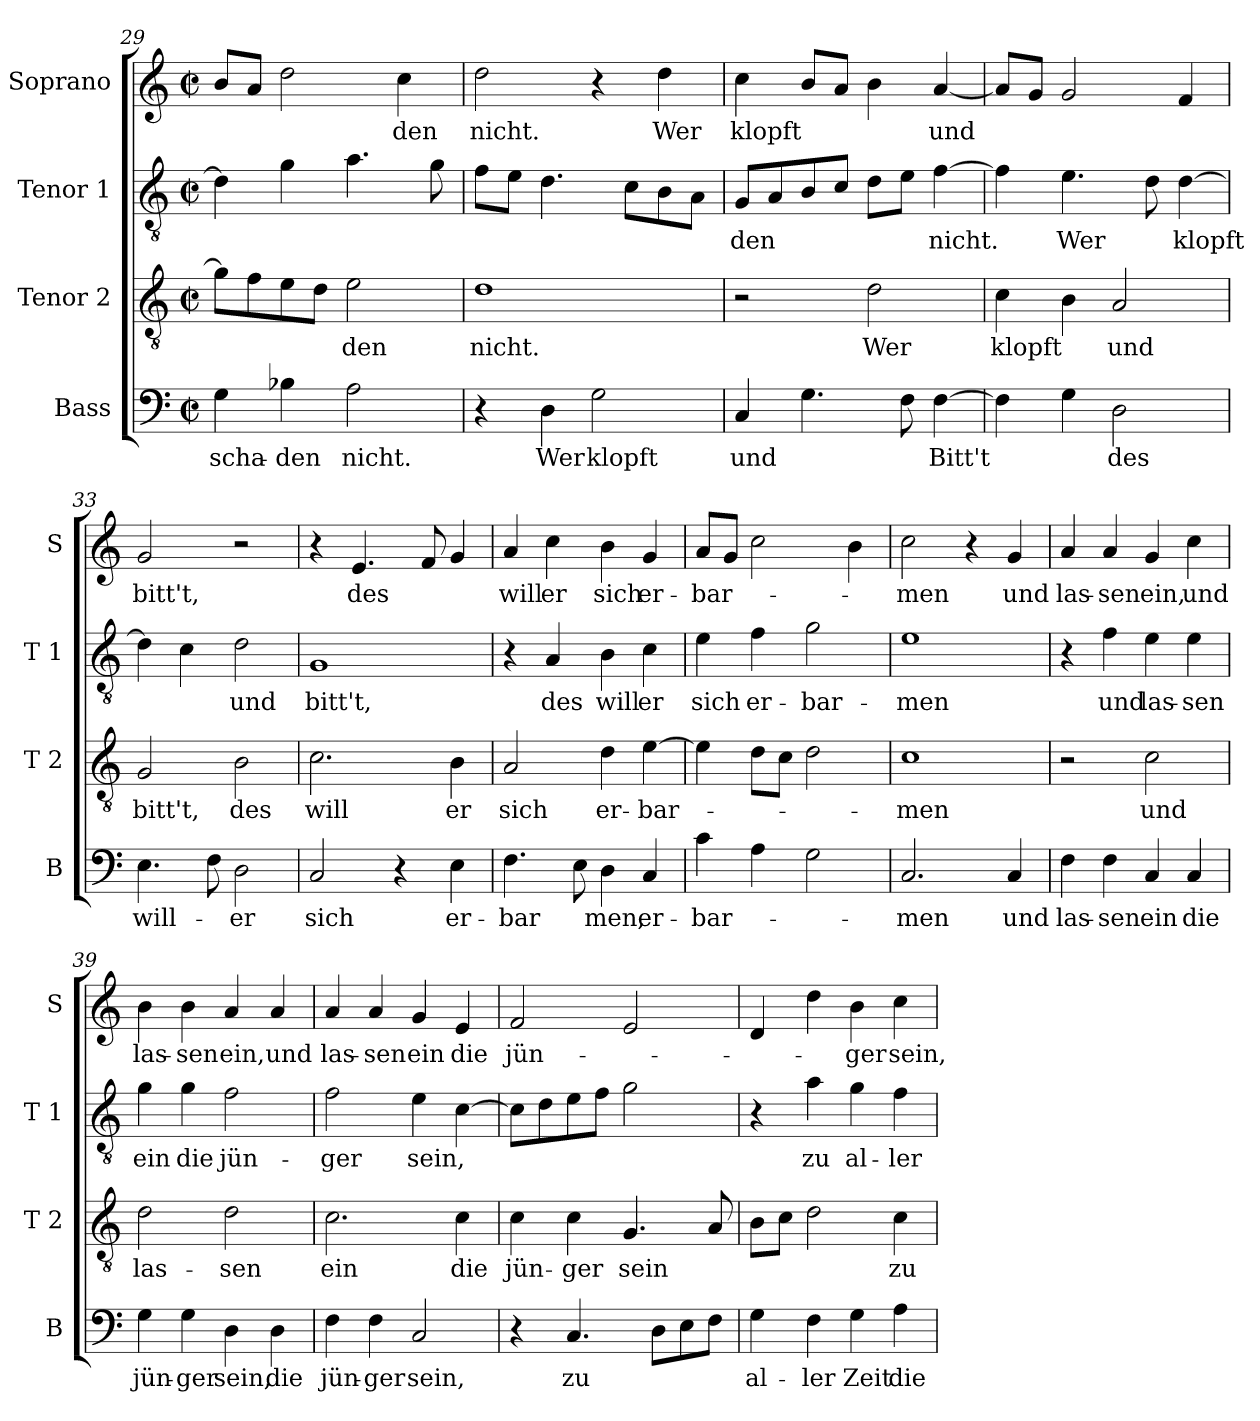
**kern	**text	**kern	**text	**kern	**text	**kern	**text
*part4	*part4	*part3	*part3	*part2	*part2	*part1	*part1
*staff4	*staff4	*staff3	*staff3	*staff2	*staff2	*staff1	*staff1
*I"Bass	*	*I"Tenor 2	*	*I"Tenor 1	*	*I"Soprano	*
*I'B	*	*I'T 2	*	*I'T 1	*	*I'S	*
!!LO:LB:g=z
*clefF4	*	*clefGv2	*	*clefGv2	*	*clefG2	*
*k[]	*	*k[]	*	*k[]	*	*k[]	*
*C:	*	*C:	*	*C:	*	*C:	*
*M2/2	*	*M2/2	*	*M2/2	*	*M2/2	*
*met(c|)	*	*met(c|)	*	*met(c|)	*	*met(c|)	*
=29	=29	=29	=29	=29	=29	=29	=29
!	!LO:LY:b	!	!	!	!	!	!
4G\	scha-	8g\L]	.	4d\]	.	8b/L	.
.	.	8f\	.	.	.	8a/J	.
!	!LO:LY:b	!	!	!	!	!	!
4B-X\	-den	8e\	.	4g\	.	2dd\	.
.	.	8d\J	.	.	.	.	.
!	!LO:LY:b	!	!LO:LY:b	!	!	!	!
2A\	nicht.	2e\	-den	4.a\	.	.	.
!	!	!	!	!	!	!	!LO:LY:b
.	.	.	.	.	.	4cc\	-den
.	.	.	.	8g\	.	.	.
=30	=30	=30	=30	=30	=30	=30	=30
!	!	!	!LO:LY:b	!	!	!	!LO:LY:b
4r	.	1d	nicht.	8f\L	.	2dd\	nicht.
.	.	.	.	8e\J	.	.	.
!	!LO:LY:b	!	!	!	!	!	!
4D\	Wer	.	.	4.d\	.	.	.
!	!LO:LY:b	!	!	!	!	!	!
2G\	klopft	.	.	.	.	4r	.
.	.	.	.	8c\L	.	.	.
!	!	!	!	!	!	!	!LO:LY:b
.	.	.	.	8B\	.	4dd\	Wer
.	.	.	.	8A\J	.	.	.
=31	=31	=31	=31	=31	=31	=31	=31
!	!LO:LY:b	!	!	!	!LO:LY:b	!	!LO:LY:b
4C/	und	2r	.	8G/L	-den	4cc\	klopft
.	.	.	.	8A/	.	.	.
4.G\	.	.	.	8B/	.	8b/L	.
.	.	.	.	8c/J	.	8a/J	.
!	!	!	!LO:LY:b	!	!	!	!
.	.	2d\	Wer	8d\L	.	4b\	.
8F\	.	.	.	8e\J	.	.	.
!	!LO:LY:b	!	!	!	!LO:LY:b	!	!LO:LY:b
[4F\	Bitt't	.	.	[4f\	nicht.	[4a/	und
=32	=32	=32	=32	=32	=32	=32	=32
!	!	!	!LO:LY:b	!	!	!	!
4F\]	.	4c\	klopft	4f\]	.	8a/L]	.
.	.	.	.	.	.	8g/J	.
!	!	!	!	!	!LO:LY:b	!	!
4G\	.	4B\	.	4.e\	Wer	2g/	.
!	!LO:LY:b	!	!LO:LY:b	!	!	!	!
2D\	des	2A/	und	.	.	.	.
.	.	.	.	8d\	.	.	.
!	!	!	!	!	!LO:LY:b	!	!
.	.	.	.	[4d\	klopft	4f/	.
=33	=33	=33	=33	=33	=33	=33	=33
!	!LO:LY:b	!	!LO:LY:b	!	!	!	!LO:LY:b
4.E\	will-	2G/	bitt't,	4d\]	.	2g/	bitt't,
.	.	.	.	4c\	.	.	.
8F\	.	.	.	.	.	.	.
!	!LO:LY:b	!	!LO:LY:b	!	!LO:LY:b	!	!
2D\	-er	2B\	des	2d\	und	2r	.
=34	=34	=34	=34	=34	=34	=34	=34
!	!LO:LY:b	!	!LO:LY:b	!	!LO:LY:b	!	!
2C/	sich	2.c\	will	1G	bitt't,	4r	.
!	!	!	!	!	!	!	!LO:LY:b
.	.	.	.	.	.	4.e/	des
4r	.	.	.	.	.	.	.
.	.	.	.	.	.	8f/	.
!	!LO:LY:b	!	!LO:LY:b	!	!	!	!
4E\	er-	4B\	er	.	.	4g/	.
=35	=35	=35	=35	=35	=35	=35	=35
!	!LO:LY:b	!	!LO:LY:b	!	!	!	!LO:LY:b
4.F\	-bar	2A/	sich	4r	.	4a/	will
!	!	!	!	!	!LO:LY:b	!	!LO:LY:b
.	.	.	.	4A/	des	4cc\	er
8E\	.	.	.	.	.	.	.
!	!LO:LY:b	!	!LO:LY:b	!	!LO:LY:b	!	!LO:LY:b
4D\	men,	4d\	er-	4B\	will	4b\	sich
!	!LO:LY:b	!	!LO:LY:b	!	!LO:LY:b	!	!LO:LY:b
4C/	er-	[4e\	-bar-	4c\	er	4g/	er-
!!LO:PB:g=z
=36	=36	=36	=36	=36	=36	=36	=36
!	!LO:LY:b	!	!	!	!LO:LY:b	!	!LO:LY:b
4c\	-bar-	4e\]	.	4e\	sich	8a/L	-bar-
.	.	.	.	.	.	8g/J	.
!	!	!	!	!	!LO:LY:b	!	!
4A\	.	8d\L	.	4f\	er-	2cc\	.
.	.	8c\J	.	.	.	.	.
!	!	!	!	!	!LO:LY:b	!	!
2G\	.	2d\	.	2g\	-bar-	.	.
.	.	.	.	.	.	4b\	.
=37	=37	=37	=37	=37	=37	=37	=37
!	!LO:LY:b	!	!LO:LY:b	!	!LO:LY:b	!	!LO:LY:b
2.C/	-men	1c	-men	1e	-men	2cc\	-men
.	.	.	.	.	.	4r	.
!	!LO:LY:b	!	!	!	!	!	!LO:LY:b
4C/	und	.	.	.	.	4g/	und
=38	=38	=38	=38	=38	=38	=38	=38
!	!LO:LY:b	!	!	!	!	!	!LO:LY:b
4F\	las-	2r	.	4r	.	4a/	las-
!	!LO:LY:b	!	!	!	!LO:LY:b	!	!LO:LY:b
4F\	-sen	.	.	4f\	und	4a/	-sen
!	!LO:LY:b	!	!LO:LY:b	!	!LO:LY:b	!	!LO:LY:b
4C/	ein	2c\	und	4e\	las-	4g/	ein,
!	!LO:LY:b	!	!	!	!LO:LY:b	!	!LO:LY:b
4C/	die	.	.	4e\	-sen	4cc\	und
=39	=39	=39	=39	=39	=39	=39	=39
!	!LO:LY:b	!	!LO:LY:b	!	!LO:LY:b	!	!LO:LY:b
4G\	jün-	2d\	las-	4g\	ein	4b\	las-
!	!LO:LY:b	!	!	!	!LO:LY:b	!	!LO:LY:b
4G\	-ger	.	.	4g\	die	4b\	-sen
!	!LO:LY:b	!	!LO:LY:b	!	!LO:LY:b	!	!LO:LY:b
4D\	sein,	2d\	-sen	2f\	jün-	4a/	ein,
!	!LO:LY:b	!	!	!	!	!	!LO:LY:b
4D\	die	.	.	.	.	4a/	und
=40	=40	=40	=40	=40	=40	=40	=40
!	!LO:LY:b	!	!LO:LY:b	!	!LO:LY:b	!	!LO:LY:b
4F\	jün-	2.c\	ein	2f\	-ger	4a/	las-
!	!LO:LY:b	!	!	!	!	!	!LO:LY:b
4F\	-ger	.	.	.	.	4a/	-sen
!	!LO:LY:b	!	!	!	!LO:LY:b	!	!LO:LY:b
2C/	sein,	.	.	4e\	sein,	4g/	ein
!	!	!	!LO:LY:b	!	!	!	!LO:LY:b
.	.	4c\	die	[4c\	.	4e/	die
=41	=41	=41	=41	=41	=41	=41	=41
!	!	!	!LO:LY:b	!	!	!	!LO:LY:b
4r	.	4c\	jün-	8c\L]	.	2f/	jün-
.	.	.	.	8d\	.	.	.
!	!LO:LY:b	!	!LO:LY:b	!	!	!	!
4.C/	zu	4c\	-ger	8e\	.	.	.
.	.	.	.	8f\J	.	.	.
!	!	!	!LO:LY:b	!	!	!	!
.	.	4.G/	sein	2g\	.	2e/	.
8D\L	.	.	.	.	.	.	.
8E\	.	.	.	.	.	.	.
8F\J	.	8A/	.	.	.	.	.
!!LO:LB:g=z
=42	=42	=42	=42	=42	=42	=42	=42
!	!LO:LY:b	!	!	!	!	!	!
4G\	al-	8B\L	.	4r	.	4d/	.
.	.	8c\J	.	.	.	.	.
!	!LO:LY:b	!	!	!	!LO:LY:b	!	!
4F\	-ler	2d\	.	4a\	zu	4dd\	.
!	!LO:LY:b	!	!	!	!LO:LY:b	!	!LO:LY:b
4G\	Zeit	.	.	4g\	al-	4b\	-ger
!	!LO:LY:b	!	!LO:LY:b	!	!LO:LY:b	!	!LO:LY:b
4A\	die	4c\	zu	4f\	-ler	4cc\	sein,
=	=	=	=	=	=	=	=
*-	*-	*-	*-	*-	*-	*-	*-
